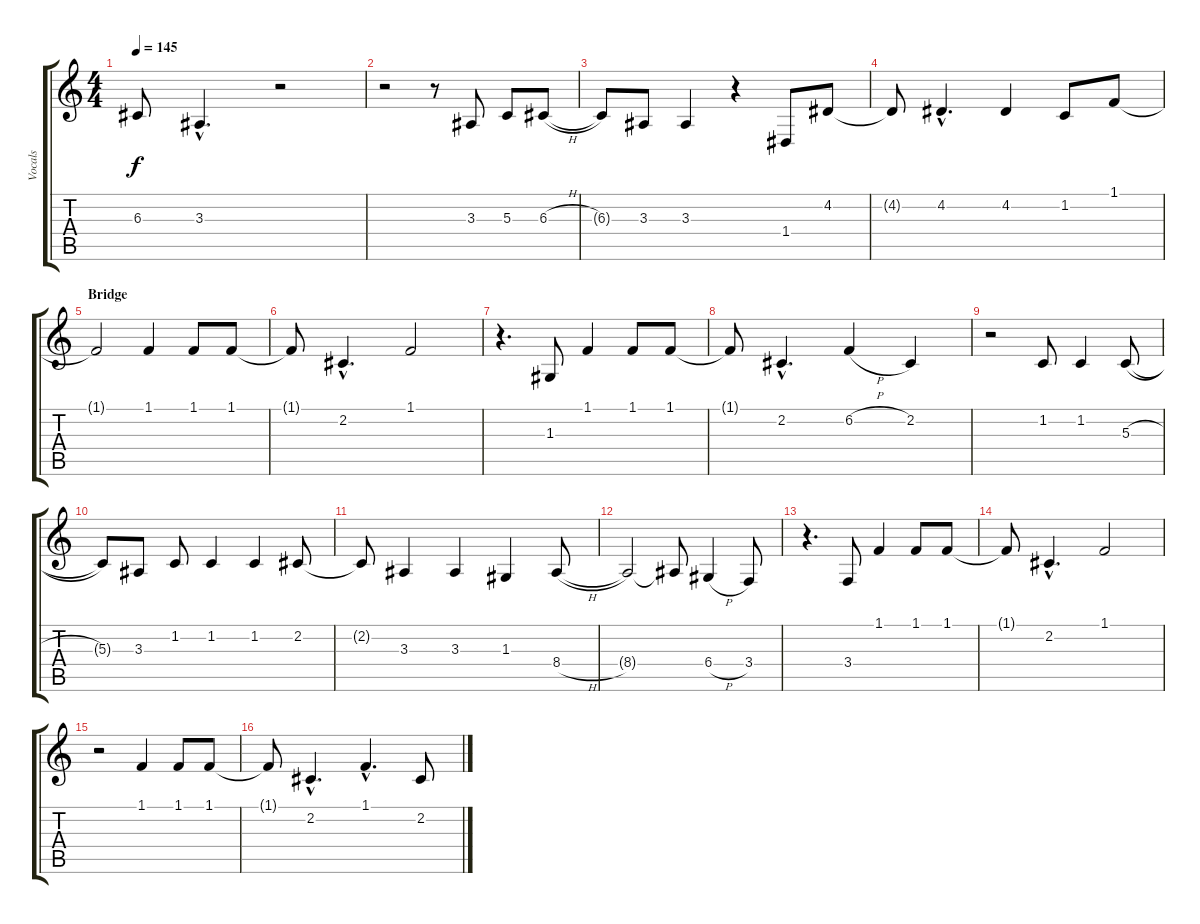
\track ("Vocals" "Vocals") {instrument lead2sawtooth}
\staff {score tabs}
\tuning (E4 B3 G3 D3 A2 E2) {hide}
\ts (4 4)
\tempo 145
\clef g2
\ks c
6.3{t}.8{dy f} 3.3{hac}.4{d} r.2 |
r.2 r.8 3.3.8 5.3.8 6.3{h}.8 |
6.3{t}.8 3.3.8 3.3.4 r.4 1.4.8 4.2.8 |
4.2{t}.8 4.2{hac}.4{d} 4.2.4 1.2.8 1.1.8 |
\section ("" "Bridge")
1.1{t}.2 1.1.4 1.1.8 1.1.8 |
1.1{t}.8 2.2{hac}.4{d} 1.1.2 |
r.4{d} 1.3.8 1.1.4 1.1.8 1.1.8 |
1.1{t}.8 2.2{hac}.4{d} 6.2{h}.4 2.2.4 |
r.2 1.2.8 1.2.4 5.3{h}.8 |
5.3{t}.8 3.3.8 1.2.8 1.2.4 1.2.4 2.2.8 |
2.2{t}.8 3.3.4 3.3.4 1.3.4 8.4{h}.8 |
8.4{t}.2 8.4{t}.8 6.4{h}.4 3.4.8 |
r.4{d} 3.4.8 1.1.4 1.1.8 1.1.8 |
1.1{t}.8 2.2{hac}.4{d} 1.1.2 |
r.2 1.1.4 1.1.8 1.1.8 |
1.1{t}.8 2.2{hac}.4{d} 1.1{hac}.4{d} 2.2{h}.8
